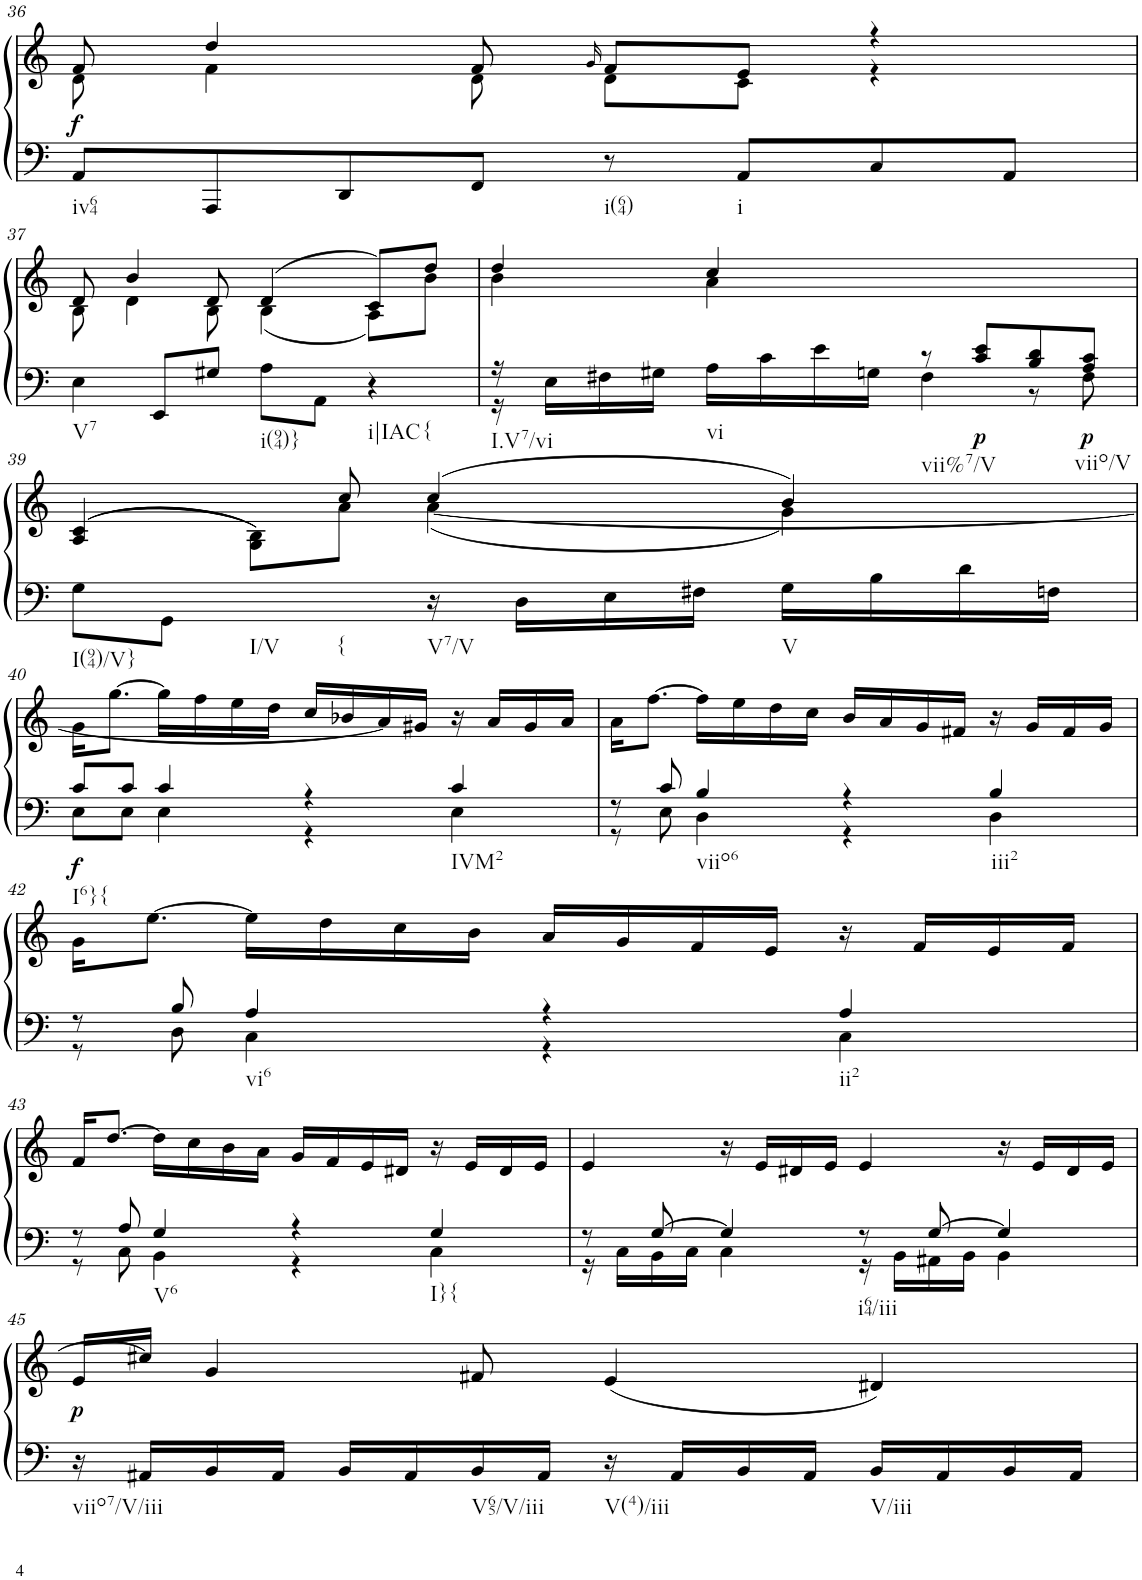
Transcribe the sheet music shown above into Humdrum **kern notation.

**kern	**kern	**dynam
*part1	*part1	*part1
*staff2	*staff1	*staff1/2
*I"unbenannt	*	*
!!LO:PB:g=z
*clefG2	*clefG2	*
*k[]	*k[]	*
*M4/4	*M4/4	*
=36	=36	=36
*	*^	*
!LO:TX:b:t=iv64	!	!	!
!	!	!	!LO:DY:b
8AA/L	8f/	8d\	f
8AAA/	4dd/	4f\	.
8DD/	.	.	.
8FF/J	8f/	8d\	.
.	16qg/	.	.
!LO:TX:b:t=i(64)	!	!	!
8r	8f/L	8d\L	.
!LO:TX:b:t=i	!	!	!
8AA/L	8e/J	8c\J	.
8C/	4r	4r	.
8AA/J	.	.	.
!!LO:LB:g=z	!!
=37	=37	=37	=37
!LO:TX:b:t=V7	!	!	!
4E\	8d/	8B\	.
.	4b/	4d\	.
8EE/L	.	.	.
8G#X/J	8d/	8B\	.
!LO:TX:b:t=i(94)}	!	!	!
8A\L	(4d/	(4B\	.
8AA\J	.	.	.
!LO:TX:b:t=i|IAC	!	!	!
!LO:TX:b:t={	!	!	!
4r	8c/L)	8A\L)	.
.	8dd/J	8b\J	.
=38	=38	=38	=38
*^	*	*	*
!LO:TX:b:t=I.V7/vi	!	!	!	!
16r	16r	4dd/	4b\	.
16E\LL	4..ryy	.	.	.
16F#X\	.	.	.	.
16G#X\JJ	.	.	.	.
!LO:TX:b:t=vi	!	!	!	!
16A\LL	.	4cc/	4a\	.
16c\	.	.	.	.
16e\	.	.	.	.
16Gn\JJ	.	.	.	.
!LO:TX:b:t=vii%7/V	!	!	!	!
8r	4F#\	2ryy	2ryy	.
!	!	!	!	!LO:DY:b=2
8c/ 8e/L	.	.	.	p
8B/ 8d/	8r	.	.	.
!LO:TX:b:t=viio/V	!	!	!	!
!	!	!	!	!LO:DY:b=2
8A/ 8c/J	8F#\	.	.	p
!!LO:LB:g=z	!!
=39	=39	=39	=39	=39
!LO:TX:b:t=I(94)/V}	!	!	!	!
*v	*v	*	*	*
8G\L	((4A/ 4c/	4.ryy	.
8GG\J	.	.	.
!LO:TX:b:t=I/V	!	!	!
!LO:TX:b:t={	!	!	!
4ryy	8G\ 8B\L))	.	.
.	8a\J	8cc/	.
!LO:TX:b:t=V7/V	!	!	!
16r	(4cc/	([4a\	.
16D\LL	.	.	.
16E\	.	.	.
16F#X\JJ	.	.	.
!LO:TX:b:t=V	!	!	!
16G\LL	4b/)	4g\)	.
16B\	.	.	.
16d\	.	.	.
16Fn\JJ	.	.	.
*	*v	*v	*
!!LO:LB:g=z
=40	=40	=40
*^	*	*
!LO:TX:b:t=I6}{	!	!	!
!	!	!	!LO:DY:b=2
8c/L	8E\L	16g\KL	f
.	.	[8.gg\J	.
8c/J	8E\J	.	.
4c/	4E\	16gg\LL]	.
.	.	16ff\	.
.	.	16ee\	.
.	.	16dd\JJ	.
4r	4r	16cc/LL	.
.	.	16b-X/	.
.	.	16a/]	.
.	.	16g#X/JJ	.
!LO:TX:b:t=IVM2	!	!	!
4c/	4E\	16r	.
.	.	16a/LL	.
.	.	16g#/	.
.	.	16a/JJ	.
=41	=41	=41	=41
8r	8r	16a\KL	.
.	.	[8.ff\J	.
8c/	8E\	.	.
!LO:TX:b:t=viio6	!	!	!
4B/	4D\	16ff\LL]	.
.	.	16ee\	.
.	.	16dd\	.
.	.	16cc\JJ	.
4r	4r	16b/LL	.
.	.	16a/	.
.	.	16g/	.
.	.	16f#X/JJ	.
!LO:TX:b:t=iii2	!	!	!
4B/	4D\	16r	.
.	.	16g/LL	.
.	.	16f#/	.
.	.	16g/JJ	.
!!LO:LB:g=z
=42	=42	=42	=42
8r	8r	16g\KL	.
.	.	[8.ee\J	.
8B/	8D\	.	.
!LO:TX:b:t=vi6	!	!	!
4A/	4C\	16ee\LL]	.
.	.	16dd\	.
.	.	16cc\	.
.	.	16b\JJ	.
4r	4r	16a/LL	.
.	.	16g/	.
.	.	16f/	.
.	.	16e/JJ	.
!LO:TX:b:t=ii2	!	!	!
4A/	4C\	16r	.
.	.	16f/LL	.
.	.	16e/	.
.	.	16f/JJ	.
!!LO:LB:g=z
=43	=43	=43	=43
8r	8r	16f/KL	.
.	.	[8.dd/J	.
8A/	8C\	.	.
!LO:TX:b:t=V6	!	!	!
4G/	4BB\	16dd\LL]	.
.	.	16cc\	.
.	.	16b\	.
.	.	16a\JJ	.
4r	4r	16g/LL	.
.	.	16f/	.
.	.	16e/	.
.	.	16d#X/JJ	.
!LO:TX:b:t=I}{	!	!	!
4G/	4C\	16r	.
.	.	16e/LL	.
.	.	16d#/	.
.	.	16e/JJ	.
=44	=44	=44	=44
8r	16r	4e/	.
.	16C\LL	.	.
[8G/	16BB\	.	.
.	16C\JJ	.	.
4G/]	4C\	16r	.
.	.	16e/LL	.
.	.	16d#X/	.
.	.	16e/JJ	.
!LO:TX:b:t=i64/iii	!	!	!
8r	16r	4e/	.
.	16BB\LL	.	.
[8G/	16AA#X\	.	.
.	16BB\JJ	.	.
4G/]	4BB\	16r	.
.	.	16e/LL	.
.	.	16d#/	.
.	.	16e/JJ	.
*v	*v	*	*
!!LO:LB:g=z
=45	=45	=45
!LO:TX:b:t=viio7/V/iii	!	!
!	!	!LO:DY:b
16r	16e/LL	p
16AA#X/LL	16cc#X/JJ]	.
16BB/	4g/	.
16AA#/JJ	.	.
16BB/LL	.	.
16AA#/	.	.
!LO:TX:b:t=V65/V/iii	!	!
16BB/	8f#X/	.
16AA#/JJ	.	.
!LO:TX:b:t=V(4)/iii	!	!
16r	(4e/	.
16AA#/LL	.	.
16BB/	.	.
16AA#/JJ	.	.
!LO:TX:b:t=V/iii	!	!
16BB/LL	4d#X/)	.
16AA#/	.	.
16BB/	.	.
16AA#/JJ	.	.
=	=	=
*-	*-	*-
